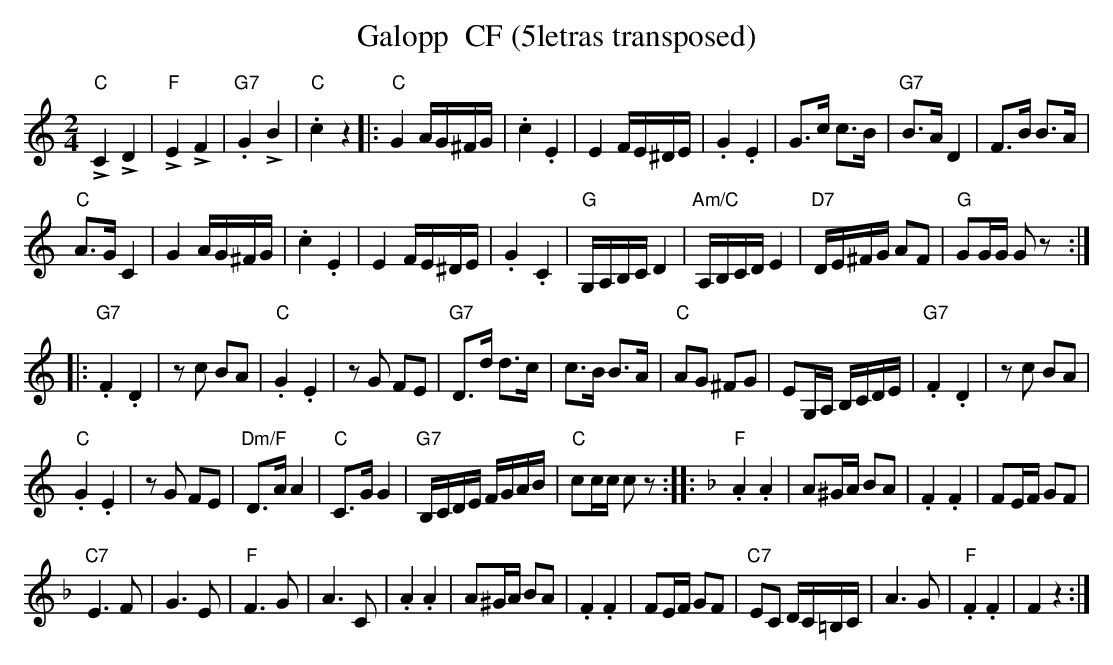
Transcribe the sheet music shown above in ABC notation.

X:1
T:Galopp  CF (5letras transposed)
M:2/4
L:1/8
K:C transpose=3 %%MIDI gchordon
"C"!>!C2!>!D2 | "F"!>!E2!>!F2 | "G7".G2!>!B2 | "C".c2z2 |: "C"G2 A/2G/2^F/2G/2 | .c2.E2 | E2 F/2E/2^D/2E/2 | .G2.E2 | G>c c>B | "G7"B>AD2 | F>B B>A |
"C"A>GC2 | G2A/2G/2^F/2G/2 | .c2.E2 | E2 F/2E/2^D/2E/2 | .G2.C2 | "G"G,/2A,/2B,/2C/2D2 | "Am/C"A,/2B,/2C/2D/2 E2 | "D7"D/2E/2^F/2G/2 AF | "G"GG/2G/2 Gz ::
"G7".F2.D2 | zc BA | "C".G2.E2 | zG FE | "G7"D>d d>c | c>B B>A | "C"AG ^FG | EG,/2A,/2 B,/2C/2D/2E/2 | \
"G7".F2.D2 | zc BA |
"C".G2.E2 | zG FE | "Dm/F"D>AA2 | "C"C>GG2 | "G7"B,/2C/2D/2E/2 F/2G/2A/2B/2 | "C"cc/2c/2 cz :: [K:F] \
"F".A2.A2 | A^G/2A/2 BA | .F2.F2 | FE/2F/2 GF |
"C7"E3F | G3E | "F"F3G | A3C | \
.A2.A2 | A^G/2A/2 BA | .F2.F2 | FE/2F/2 GF | "C7"EC D/2C/2=B,/2C/2 | A3G | "F".F2.F2 | F2z2 :|
